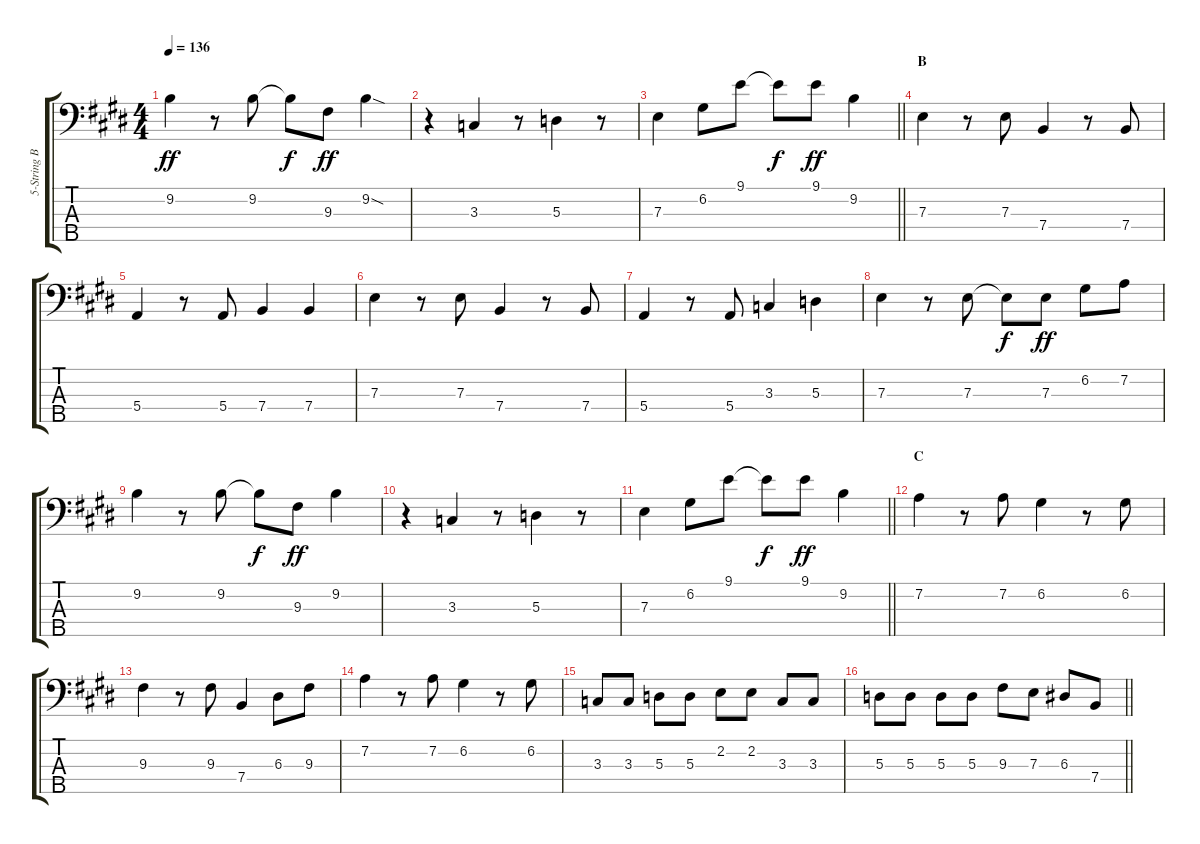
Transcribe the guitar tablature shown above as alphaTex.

\track ("5-String Bass" "5-String B") {instrument electricbasspick}
\staff {score tabs}
\tuning (G2 D2 A1 E1 B0) {hide}
\ts (4 4)
\tempo 136
\clef f4
\ks e
9.2.4{dy ff} r.8 9.2.8 9.2{t}.8{dy f} 9.3.8{dy ff} 9.2{sod}.4 |
r.4 3.3.4 r.8 5.3.4 r.8 |
\barLineRight lightlight
7.3.4 6.2.8 9.1.8 9.1{t}.8{dy f} 9.1.8{dy ff} 9.2.4 |
\section ("" "B")
7.3.4 r.8 7.3.8 7.4.4 r.8 7.4.8 |
5.4.4 r.8 5.4.8 7.4.4 7.4.4 |
7.3.4 r.8 7.3.8 7.4.4 r.8 7.4.8 |
5.4.4 r.8 5.4.8 3.3.4 5.3.4 |
7.3.4 r.8 7.3.8 7.3{t}.8{dy f} 7.3.8{dy ff} 6.2.8 7.2.8 |
9.2.4 r.8 9.2.8 9.2{t}.8{dy f} 9.3.8{dy ff} 9.2.4 |
r.4 3.3.4 r.8 5.3.4 r.8 |
\barLineRight lightlight
7.3.4 6.2.8 9.1.8 9.1{t}.8{dy f} 9.1.8{dy ff} 9.2.4 |
\section ("" "C")
7.2.4 r.8 7.2.8 6.2.4 r.8 6.2.8 |
9.3.4 r.8 9.3.8 7.4.4 6.3.8 9.3.8 |
7.2.4 r.8 7.2.8 6.2.4 r.8 6.2.8 |
3.3.8 3.3.8 5.3.8 5.3.8 2.2.8 2.2.8 3.3.8 3.3.8 |
\barLineRight lightlight
5.3.8 5.3.8 5.3.8 5.3.8 9.3.8 7.3.8 6.3.8 7.4.8
